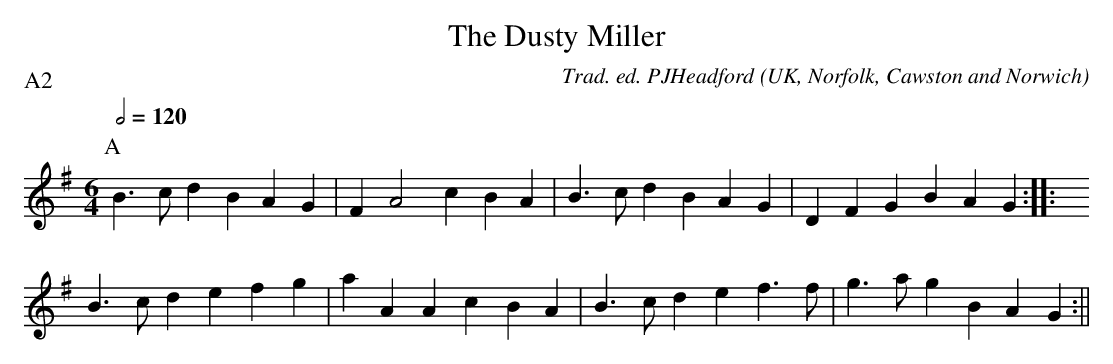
X:1
T:Dusty Miller, The
C:Trad. ed. PJHeadford
O:UK, Norfolk, Cawston and Norwich
P:A2
M:6/4
L:1/4
Q:2/4=120
K:G
P:A
B>c dB AG|FA2c BA|B>c dB AG|DF GB AG:||:y
B>c de fg|aA Ac BA|B>c de f>f|g>a gB AG:||
